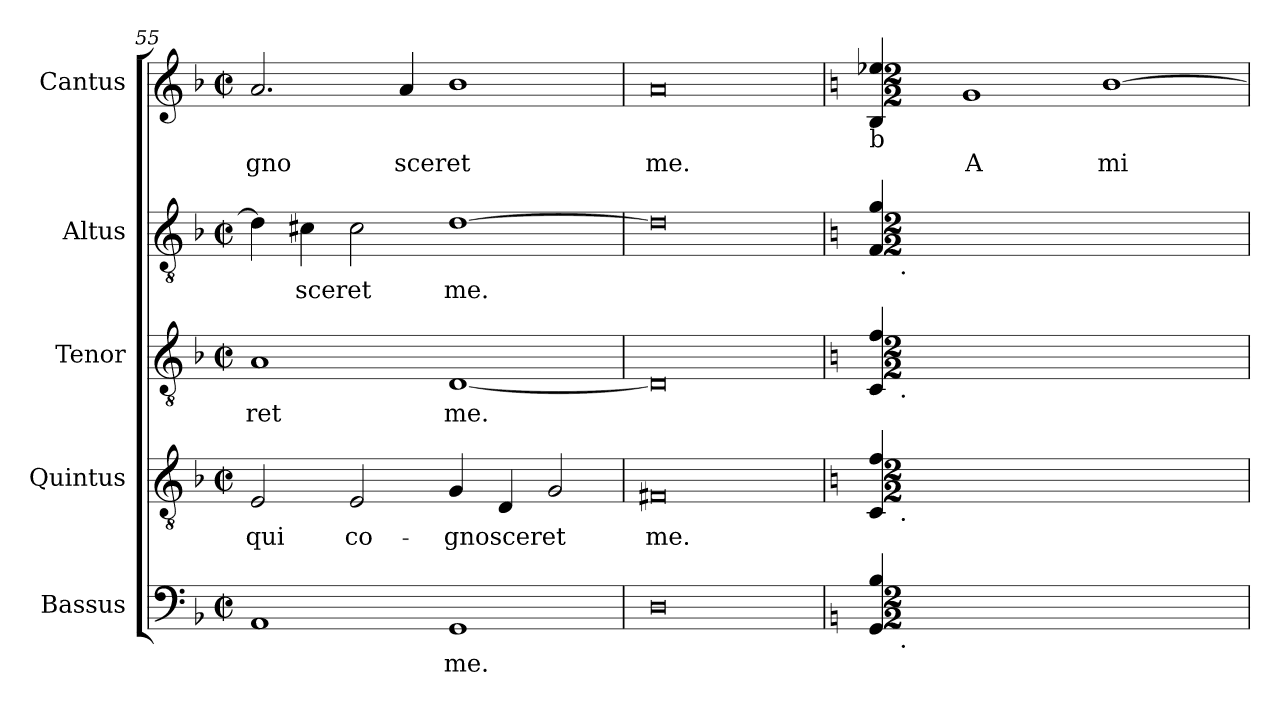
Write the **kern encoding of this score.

**kern	**text	**kern	**text	**kern	**text	**kern	**text	**kern	**text
*part5	*part5	*part4	*part4	*part3	*part3	*part2	*part2	*part1	*part1
*staff5	*staff5	*staff4	*staff4	*staff3	*staff3	*staff2	*staff2	*staff1	*staff1
*I"Bassus	*	*I"Quintus	*	*I"Tenor	*	*I"Altus	*	*I"Cantus	*
*clefF4	*	*clefGv2	*	*clefGv2	*	*clefGv2	*	*clefG2	*
*k[b-]	*	*k[b-]	*	*k[b-]	*	*k[b-]	*	*k[b-]	*
*F:	*	*F:	*	*F:	*	*F:	*	*F:	*
*M2/2	*	*M2/2	*	*M2/2	*	*M2/2	*	*M2/2	*
*met(c|)	*	*met(c|)	*	*met(c|)	*	*met(c|)	*	*met(c|)	*
=55	=55	=55	=55	=55	=55	=55	=55	=55	=55
!	!	!	!LO:LY:b:cj	!	!LO:LY:b:cj	!	!	!	!LO:LY:b:cj
1AA	.	2E/	qui	1A	ret	4d\]	.	2.a/	gno
!	!	!	!	!	!	!	!LO:LY:b:cj	!	!
.	.	.	.	.	.	4c#X\	sceret	.	.
!	!	!	!LO:LY:b:cj	!	!	!	!	!	!
.	.	2E/	co-	.	.	2c#\	.	.	.
!	!	!	!	!	!	!	!	!	!LO:LY:b:cj
.	.	.	.	.	.	.	.	4a/	sceret
!	!LO:LY:b:cj	!	!LO:LY:b	!	!LO:LY:b:cj	!	!LO:LY:b:cj	!	!
1GG	me.	4G/	-gnosceret	[<1D	me.	[>1d	me.	1b-	.
.	.	4D/	.	.	.	.	.	.	.
.	.	2G/	.	.	.	.	.	.	.
=56	=56	=56	=56	=56	=56	=56	=56	=56	=56
!	!	!	!LO:LY:b:cj	!	!	!	!	!	!LO:LY:b:cj
0D	.	0F#X	me.	0D]	.	0d]	.	0a	me.
!!LO:PB:g=z
=57	=57!	=57	=57!	=57	=57!	=57	=57!	=57!	=57!
*k[]	*	*k[]	*	*k[]	*	*k[]	*	*k[]	*
*C:	*	*C:	*	*C:	*	*C:	*	*C:	*
!	!	!	!	!	!	!	!	!LO:TX:b:t=b	!
!	!	!	!	!	!	!LO:TX:b:t=b	!	!	!
!	!	!	!	!LO:TX:b:t=b	!	!	!	!	!
!	!	!LO:TX:b:t=b	!	!	!	!	!	!	!
!LO:TX:b:t=b	!	!	!	!	!	!	!	!	!
*^	*	*^	*	*^	*	*^	*	*	*
4B/ 4GG/	16..ryy	.	4f/ 4C/	16..ryy	.	4f/ 4C/	16..ryy	.	4g/ 4F/	16..ryy	.	4ee-X/ 4B/	.
!	!	!	!	!	!	!	!	!	!	!LO:TX:b:t=.	!	!	!
!	!	!	!	!	!	!	!LO:TX:b:t=.	!	!	!	!	!	!
!	!	!	!	!LO:TX:b:t=.	!	!	!	!	!	!	!	!	!
!	!LO:TX:b:t=.	!	!	!	!	!	!	!	!	!	!	!	!
.	1ryy	.	.	1ryy	.	.	1ryy	.	.	1ryy	.	.	.
*M2/2	*	*	*M2/2	*	*	*M2/2	*	*	*M2/2	*	*	*M2/2	*
*met(c|)	*	*	*met(c|)	*	*	*met(c|)	*	*	*met(c|)	*	*	*met(c|)	*
!	!	!	!	!	!	!	!	!	!	!	!	!	!LO:LY:b:cj
0ryy	.	.	0ryy	.	.	0ryy	.	.	0ryy	.	.	1g	A
.	1ryy	.	.	1ryy	.	.	1ryy	.	.	1ryy	.	.	.
!	!	!	!	!	!	!	!	!	!	!	!	!	!LO:LY:b:cj
.	.	.	.	.	.	.	.	.	.	.	.	[>1b	mi
.	8ryy	.	.	8ryy	.	.	8ryy	.	.	8ryy	.	.	.
.	64ryy	.	.	64ryy	.	.	64ryy	.	.	64ryy	.	.	.
*v	*v	*	*	*	*	*v	*v	*	*v	*v	*	*	*
*	*	*v	*v	*	*	*	*	*	*	*
=	=	=	=	=	=	=	=	=	=
*-	*-	*-	*-	*-	*-	*-	*-	*-	*-
